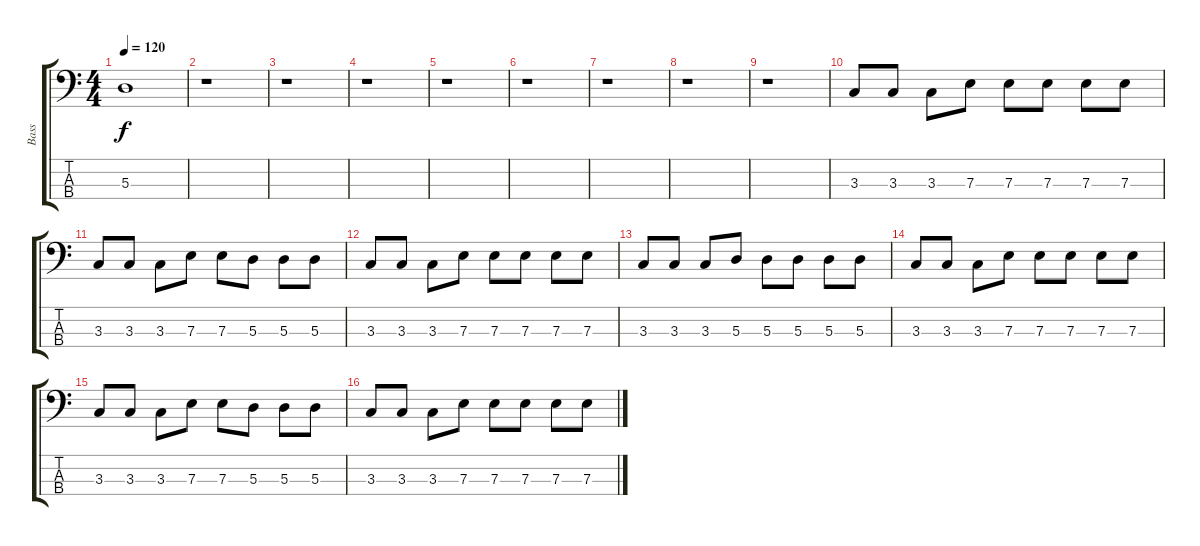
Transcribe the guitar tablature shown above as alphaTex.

\track ("Bass" "Bass") {solo instrument electricbassfinger}
\staff {score tabs}
\tuning (G2 D2 A1 E1) {hide}
\ts (4 4)
\tempo 120
\clef f4
\ks c
5.3{t}.1{dy f} |
r.1 |
r.1 |
r.1 |
r.1 |
r.1 |
r.1 |
r.1 |
r.1 |
3.3.8 3.3.8 3.3.8 7.3.8 7.3.8 7.3.8 7.3.8 7.3.8 |
3.3.8 3.3.8 3.3.8 7.3.8 7.3.8 5.3.8 5.3.8 5.3.8 |
3.3.8 3.3.8 3.3.8 7.3.8 7.3.8 7.3.8 7.3.8 7.3.8 |
3.3.8 3.3.8 3.3.8 5.3.8 5.3.8 5.3.8 5.3.8 5.3.8 |
3.3.8 3.3.8 3.3.8 7.3.8 7.3.8 7.3.8 7.3.8 7.3.8 |
3.3.8 3.3.8 3.3.8 7.3.8 7.3.8 5.3.8 5.3.8 5.3.8 |
3.3.8 3.3.8 3.3.8 7.3.8 7.3.8 7.3.8 7.3.8 7.3.8
